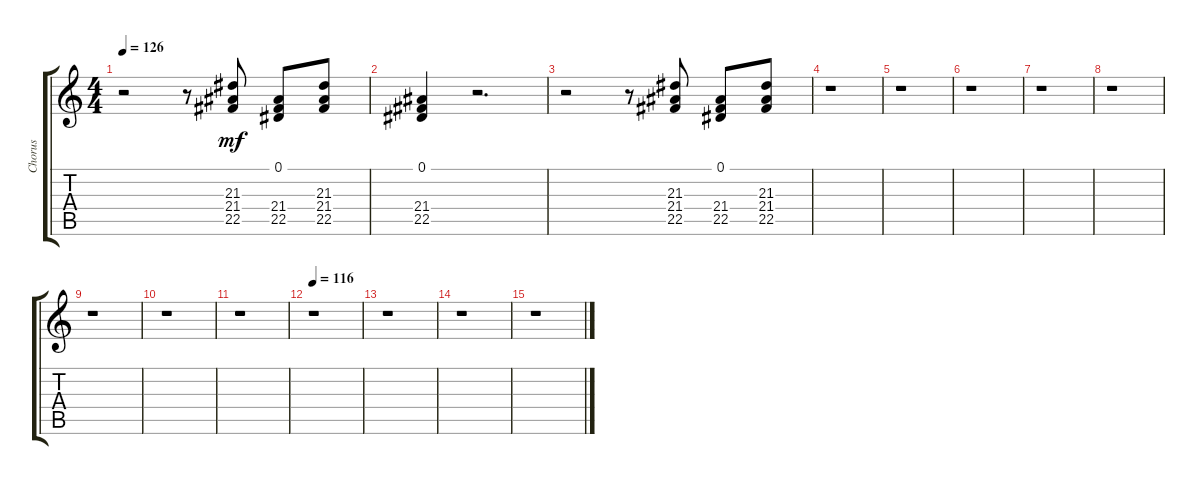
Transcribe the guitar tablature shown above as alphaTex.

\track ("Chorus                              " "Chorus    ") {instrument clarinet}
\staff {score tabs}
\tuning (Eb4 Bb3 Gb3 Db3 Ab2 Eb2) {hide}
\ts (4 4)
\tempo 126
\clef g2
\ks c
r.2{dy mf} r.8 (21.3 21.4 22.5).8 (0.1 21.4 22.5).8 (21.3 21.4 22.5).8 |
(0.1 21.4 22.5).4 r.2{d} |
r.2 r.8 (21.3 21.4 22.5).8 (0.1 21.4 22.5).8 (21.3 21.4 22.5).8 |
r.1 |
r.1 |
r.1 |
r.1 |
r.1 |
r.1 |
r.1 |
r.1 |
\tempo 116
r.1 |
r.1 |
r.1 |
r.1
